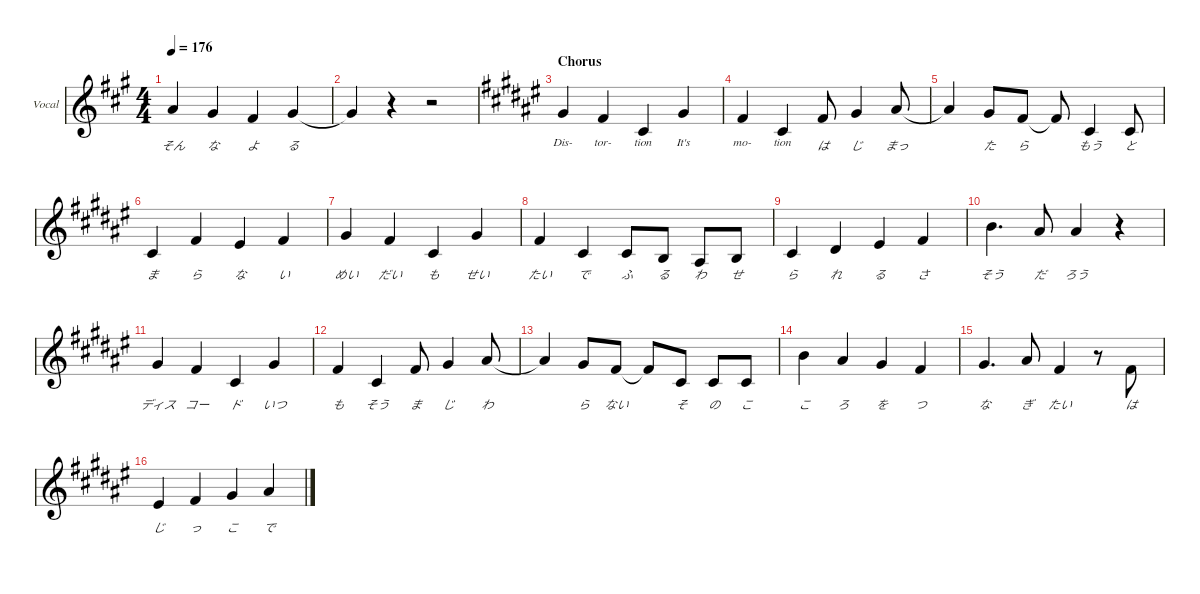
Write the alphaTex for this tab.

\defaultSystemsLayout 4
\hideDynamics
\bracketExtendMode nobrackets
\firstSystemTrackNameOrientation horizontal
\track ("Vocal" "Vocal") {defaultSystemsLayout 4 mute instrument lead7fifths}
\staff {score}
\tuning (E4 B3 G3 D3 A2 E2)
\ts (4 4)
\tempo 176
\clef g2
\scale
0.531448
\ks a
5.1{acc forcenatural}.4{lyrics (0 "そん") lyrics (1 "") lyrics (2 "") lyrics (3 "") lyrics (4 "") dy f beam Up} 4.1{acc #}.4{lyrics (0 "な") lyrics (1 "") lyrics (2 "") lyrics (3 "") lyrics (4 "") beam Up} 2.1{acc #}.4{lyrics (0 "よ") lyrics (1 "") lyrics (2 "") lyrics (3 "") lyrics (4 "") beam Up} 4.1{acc #}.4{lyrics (0 "る") lyrics (1 "") lyrics (2 "") lyrics (3 "") lyrics (4 "") beam Up} |
\scale
0.468552 4.1{t acc #}.4{beam Up} r.4{beam Down} r.2{beam Down} |
\section ("" "Chorus")
\scale
0.313119
\ks f#
4.1{acc #}.4{lyrics (0 "Dis-") lyrics (1 "") lyrics (2 "") lyrics (3 "") lyrics (4 "") beam Up} 2.1{acc #}.4{lyrics (0 "tor-") lyrics (1 "") lyrics (2 "") lyrics (3 "") lyrics (4 "") beam Up} 2.2{acc #}.4{lyrics (0 "tion") lyrics (1 "") lyrics (2 "") lyrics (3 "") lyrics (4 "") beam Up} 4.1{acc #}.4{lyrics (0 "It's") lyrics (1 "") lyrics (2 "") lyrics (3 "") lyrics (4 "") beam Up} |
\scale
0.227487 2.1{acc #}.4{lyrics (0 "mo-") lyrics (1 "") lyrics (2 "") lyrics (3 "") lyrics (4 "") beam Up} 2.2{acc #}.4{lyrics (0 "tion") lyrics (1 "") lyrics (2 "") lyrics (3 "") lyrics (4 "") beam Up} 2.1{acc #}.8{lyrics (0 "は") lyrics (1 "") lyrics (2 "") lyrics (3 "") lyrics (4 "") beam Up} 4.1{acc #}.4{lyrics (0 "じ") lyrics (1 "") lyrics (2 "") lyrics (3 "") lyrics (4 "") beam Up} 6.1{acc #}.8{lyrics (0 "まっ") lyrics (1 "") lyrics (2 "") lyrics (3 "") lyrics (4 "") beam Up} |
\scale
0.230434 6.1{t acc #}.4{beam Up} 4.1{acc #}.8{lyrics (0 "た") lyrics (1 "") lyrics (2 "") lyrics (3 "") lyrics (4 "") beam Up} 2.1{acc #}.8{lyrics (0 "ら") lyrics (1 "") lyrics (2 "") lyrics (3 "") lyrics (4 "") beam Up} 2.1{t acc #}.8{beam Up} 2.2{acc #}.4{lyrics (0 "もう") lyrics (1 "") lyrics (2 "") lyrics (3 "") lyrics (4 "") beam Up} 2.2{acc #}.8{lyrics (0 "と") lyrics (1 "") lyrics (2 "") lyrics (3 "") lyrics (4 "") beam Up} |
\scale
0.22896 2.2{acc #}.4{lyrics (0 "ま") lyrics (1 "") lyrics (2 "") lyrics (3 "") lyrics (4 "") beam Up} 2.1{acc #}.4{lyrics (0 "ら") lyrics (1 "") lyrics (2 "") lyrics (3 "") lyrics (4 "") beam Up} 1.1{acc #}.4{lyrics (0 "な") lyrics (1 "") lyrics (2 "") lyrics (3 "") lyrics (4 "") beam Up} 2.1{acc #}.4{lyrics (0 "い") lyrics (1 "") lyrics (2 "") lyrics (3 "") lyrics (4 "") beam Up} |
\scale
0.313118 4.1{acc #}.4{lyrics (0 "めい") lyrics (1 "") lyrics (2 "") lyrics (3 "") lyrics (4 "") beam Up} 2.1{acc #}.4{lyrics (0 "だい") lyrics (1 "") lyrics (2 "") lyrics (3 "") lyrics (4 "") beam Up} 2.2{acc #}.4{lyrics (0 "も") lyrics (1 "") lyrics (2 "") lyrics (3 "") lyrics (4 "") beam Up} 4.1{acc #}.4{lyrics (0 "せい") lyrics (1 "") lyrics (2 "") lyrics (3 "") lyrics (4 "") beam Up} |
\scale
0.227487 2.1{acc #}.4{lyrics (0 "たい") lyrics (1 "") lyrics (2 "") lyrics (3 "") lyrics (4 "") beam Up} 2.2{acc #}.4{lyrics (0 "で") lyrics (1 "") lyrics (2 "") lyrics (3 "") lyrics (4 "") beam Up} 2.2{acc #}.8{lyrics (0 "ふ") lyrics (1 "") lyrics (2 "") lyrics (3 "") lyrics (4 "") beam Up} 0.2{acc forcenatural}.8{lyrics (0 "る") lyrics (1 "") lyrics (2 "") lyrics (3 "") lyrics (4 "") beam Up} 3.3{acc #}.8{lyrics (0 "わ") lyrics (1 "") lyrics (2 "") lyrics (3 "") lyrics (4 "") beam Up} 0.2{acc forcenatural}.8{lyrics (0 "せ") lyrics (1 "") lyrics (2 "") lyrics (3 "") lyrics (4 "") beam Up} |
\scale
0.227487 2.2{acc #}.4{lyrics (0 "ら") lyrics (1 "") lyrics (2 "") lyrics (3 "") lyrics (4 "") beam Up} 4.2{acc #}.4{lyrics (0 "れ") lyrics (1 "") lyrics (2 "") lyrics (3 "") lyrics (4 "") beam Up} 1.1{acc #}.4{lyrics (0 "る") lyrics (1 "") lyrics (2 "") lyrics (3 "") lyrics (4 "") beam Up} 2.1{acc #}.4{lyrics (0 "さ") lyrics (1 "") lyrics (2 "") lyrics (3 "") lyrics (4 "") beam Up} |
\scale
0.231908 7.1{acc forcenatural}.4{d lyrics (0 "そう") lyrics (1 "") lyrics (2 "") lyrics (3 "") lyrics (4 "") beam Down} 6.1{acc #}.8{lyrics (0 "だ") lyrics (1 "") lyrics (2 "") lyrics (3 "") lyrics (4 "") beam Up} 6.1{acc #}.4{lyrics (0 "ろう") lyrics (1 "") lyrics (2 "") lyrics (3 "") lyrics (4 "") beam Up} r.4{beam Down} |
\scale
0.313118 4.1{acc #}.4{lyrics (0 "ディス") lyrics (1 "") lyrics (2 "") lyrics (3 "") lyrics (4 "") beam Up} 2.1{acc #}.4{lyrics (0 "コー") lyrics (1 "") lyrics (2 "") lyrics (3 "") lyrics (4 "") beam Up} 2.2{acc #}.4{lyrics (0 "ド") lyrics (1 "") lyrics (2 "") lyrics (3 "") lyrics (4 "") beam Up} 4.1{acc #}.4{lyrics (0 "いつ") lyrics (1 "") lyrics (2 "") lyrics (3 "") lyrics (4 "") beam Up} |
\scale
0.227487 2.1{acc #}.4{lyrics (0 "も") lyrics (1 "") lyrics (2 "") lyrics (3 "") lyrics (4 "") beam Up} 2.2{acc #}.4{lyrics (0 "そう") lyrics (1 "") lyrics (2 "") lyrics (3 "") lyrics (4 "") beam Up} 2.1{acc #}.8{lyrics (0 "ま") lyrics (1 "") lyrics (2 "") lyrics (3 "") lyrics (4 "") beam Up} 4.1{acc #}.4{lyrics (0 "じ") lyrics (1 "") lyrics (2 "") lyrics (3 "") lyrics (4 "") beam Up} 6.1{acc #}.8{lyrics (0 "わ") lyrics (1 "") lyrics (2 "") lyrics (3 "") lyrics (4 "") beam Up} |
\scale
0.227487 6.1{t acc #}.4{beam Up} 4.1{acc #}.8{lyrics (0 "ら") lyrics (1 "") lyrics (2 "") lyrics (3 "") lyrics (4 "") beam Up} 2.1{acc #}.8{lyrics (0 "ない") lyrics (1 "") lyrics (2 "") lyrics (3 "") lyrics (4 "") beam Up} 2.1{t acc #}.8{beam Up} 2.2{acc #}.8{lyrics (0 "そ") lyrics (1 "") lyrics (2 "") lyrics (3 "") lyrics (4 "") beam Up} 2.2{acc #}.8{lyrics (0 "の") lyrics (1 "") lyrics (2 "") lyrics (3 "") lyrics (4 "") beam Up} 2.2{acc #}.8{lyrics (0 "こ") lyrics (1 "") lyrics (2 "") lyrics (3 "") lyrics (4 "") beam Up} |
\scale
0.231908 7.1{acc forcenatural}.4{lyrics (0 "こ") lyrics (1 "") lyrics (2 "") lyrics (3 "") lyrics (4 "") beam Down} 11.2{acc #}.4{lyrics (0 "ろ") lyrics (1 "") lyrics (2 "") lyrics (3 "") lyrics (4 "") beam Up} 4.1{acc #}.4{lyrics (0 "を") lyrics (1 "") lyrics (2 "") lyrics (3 "") lyrics (4 "") beam Up} 2.1{acc #}.4{lyrics (0 "つ") lyrics (1 "") lyrics (2 "") lyrics (3 "") lyrics (4 "") beam Up} |
\scale
0.313119 4.1{acc #}.4{d lyrics (0 "な") lyrics (1 "") lyrics (2 "") lyrics (3 "") lyrics (4 "") beam Up} 6.1{acc #}.8{lyrics (0 "ぎ") lyrics (1 "") lyrics (2 "") lyrics (3 "") lyrics (4 "") beam Up} 2.1{acc #}.4{lyrics (0 "たい") lyrics (1 "") lyrics (2 "") lyrics (3 "") lyrics (4 "") beam Up} r.8{beam Down} 2.1{acc #}.8{lyrics (0 "は") lyrics (1 "") lyrics (2 "") lyrics (3 "") lyrics (4 "") beam Up} |
\scale
0.227487 1.1{acc #}.4{lyrics (0 "じ") lyrics (1 "") lyrics (2 "") lyrics (3 "") lyrics (4 "") beam Up} 2.1{acc #}.4{lyrics (0 "っ") lyrics (1 "") lyrics (2 "") lyrics (3 "") lyrics (4 "") beam Up} 4.1{acc #}.4{lyrics (0 "こ") lyrics (1 "") lyrics (2 "") lyrics (3 "") lyrics (4 "") beam Up} 6.1{acc #}.4{lyrics (0 "で") lyrics (1 "") lyrics (2 "") lyrics (3 "") lyrics (4 "") beam Up}
